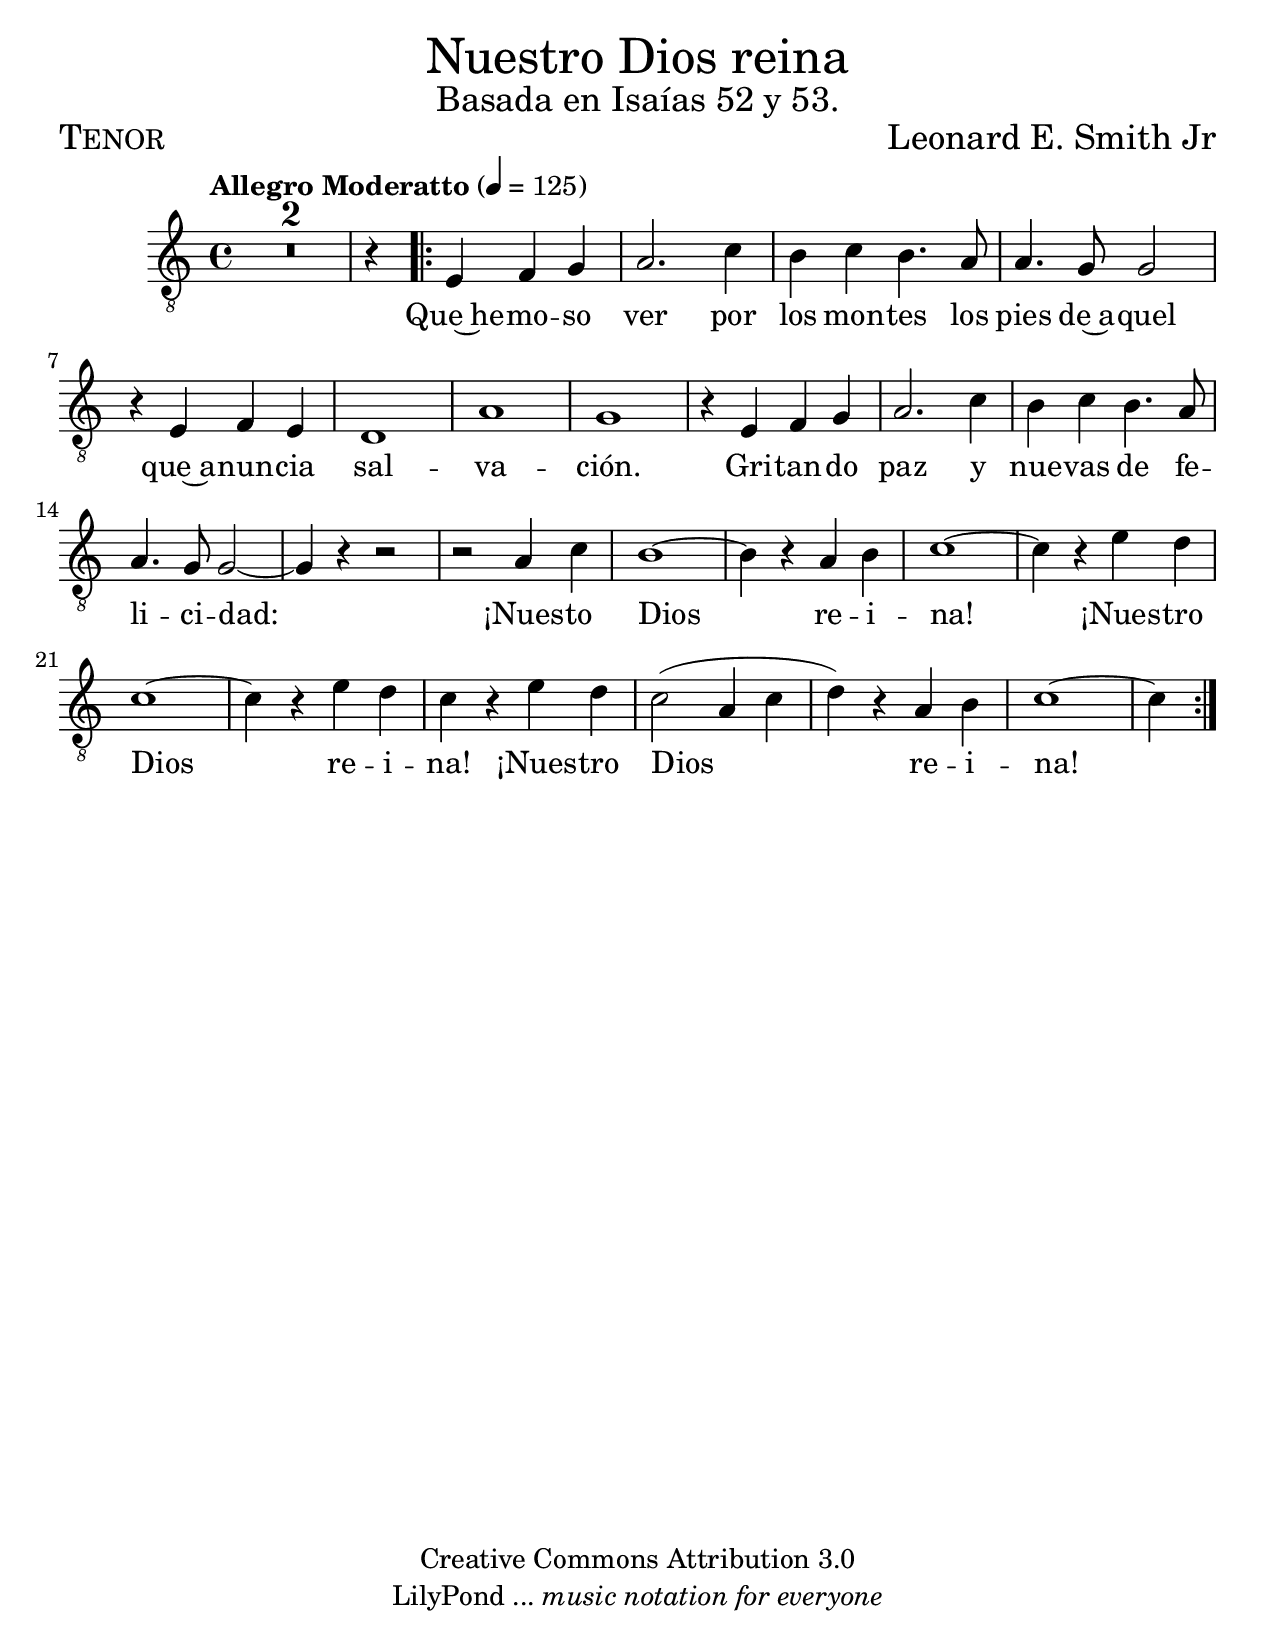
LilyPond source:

% ****************************************************************
%	Aleluya, mujeres santas - Tenor
%	by serach.sam@
% ****************************************************************
\language "espanol"
\version "2.19.80"

\include "melodia.ily"

#(set-global-staff-size 24)

% --- Parametro globales

\markup { \fill-line { \center-column { \fontsize #5 \titulo \fontsize #2 \subtitulo } } }
\markup { \fill-line { \fontsize #2 \smallCaps "Tenor" \fontsize #2 \autor  } }

\header {
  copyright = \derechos
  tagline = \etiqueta
  breakbefore = ##t
}

% --- Musica

% --- Letra

\score {
  <<
    \new Staff <<
      \set Staff.midiInstrument = #"english horn"
      \new Voice = "voz" << \global \tenor >>
      \new Lyrics \lyricsto "voz" \letra
    >>
  >>
  \midi {}
  \layout {}
}

%{\markup {
  \column {
    \override #'(line-width . 65)
    \wordwrap { 2. Abrid los ojos, la tumba mirad, resucitado ya vive el Señor. Esta es la nueva que habéis de anunciar. ¡Aleluya! }
    \override #'(line-width . 73)
    \wordwrap { 3. Triunfó la vida, la muerte acabó, ya mi Señor ha vencido en la cruz, el odio huya y brote el amor. ¡Aleluya! }
    \override #'(line-width . 65)
    \wordwrap { 4. En el cenáculo todo están; pasmados oyen la voz de Jesús: hermanos míos os traigo la paz. ¡Aleluya! }
    \override #'(line-width . 70)
    \wordwrap { 5. De su costado nos da a beber, su sangre y agua nos han de saciar la vida entera podrá florecer. ¡Aleluya! }
    \override #'(line-width . 73)
    \wordwrap { 6. Cantadle, pueblo, que él se adquirió, nos ha librado de la esclavitud por sus ovejas la vida entregó. ¡Aleluya! }
    \override #'(line-width . 75)
    \wordwrap { 7. Los redimidos su nombre cantad en esta fiesta de resurrección. Démosle gracias por tanta bondad. ¡Aleluya! }
    \override #'(line-width . 65)
    \wordwrap { 8. Por los caminos miradlos volver; hay regocijo en torno a Sión. Gitad a coro en Jerusalén. ¡Aleluya! }
    \override #'(line-width . 80)
    \wordwrap { 9. Entrad en Pascua, lo nuevo gustad, que venga el reino de nuestro Señor, partid el pan de la sinceridad. ¡Aleluya! }
  }
}%}

\paper {
  #(set-paper-size "letter")
}

%{
convert-ly (GNU LilyPond) 2.19.83  convert-ly: Procesando «»...
Aplicando la conversión: 2.19.80
%}
